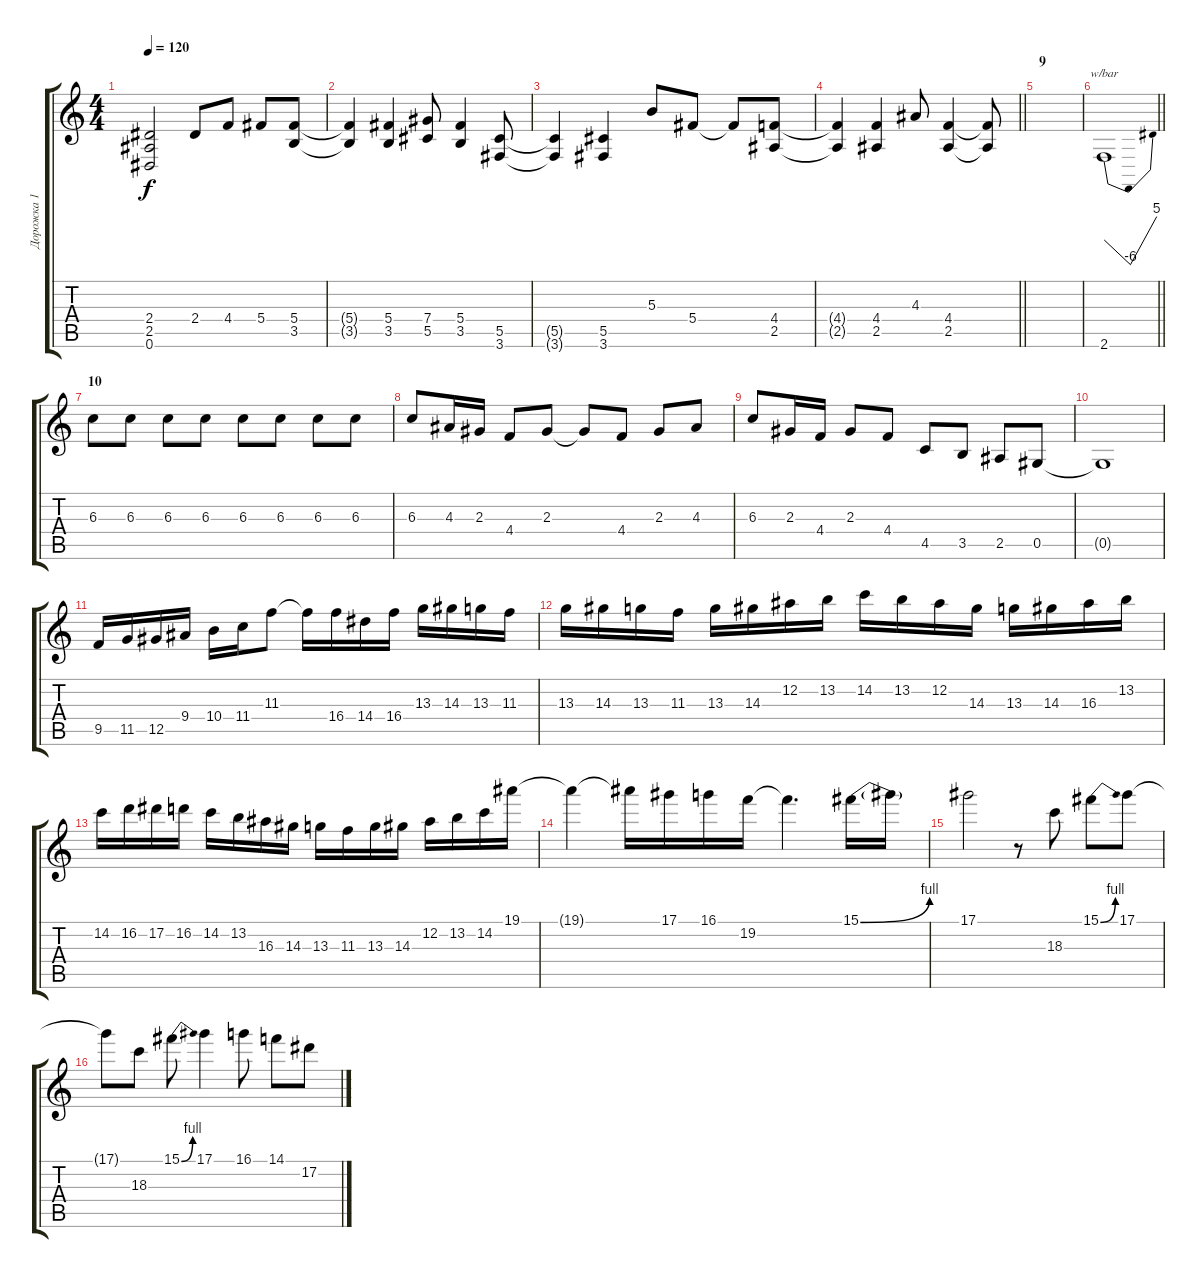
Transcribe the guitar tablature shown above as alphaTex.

\track ("Дорожка 1" "Дорожка 1") {instrument distortionguitar}
\staff {score tabs}
\tuning (Eb4 Bb3 Gb3 Db3 Ab2 Eb2) {hide}
\ts (4 4)
\tempo 120
\clef g2
\ks c
(2.4{t} 2.5{t} 0.6{t}).2{dy f} 2.4.8 4.4.8 5.4.8 (5.4 3.5).8 |
(5.4{t} 3.5{t}).4 (5.4 3.5).4 (7.4 5.5).8 (5.4 3.5).4 (5.5 3.6).8 |
(5.5{t} 3.6{t}).4 (5.5 3.6).4 5.3.8 5.4.8 5.4{t}.8 (4.4 2.5).8 |
\barLineRight lightlight
(4.4{t} 2.5{t}).4 (4.4 2.5).4 4.3.8 (4.4 2.5).4 (4.4{t} 2.5{t}).8 |
\section ("" "9")
|
\barLineRight lightlight
2.6.1{tbe (dip default 0 0 15 -24 30 -24 60 20) volume 14 balance 8} |
\section ("" "10")
6.3.8 6.3.8 6.3.8 6.3.8 6.3.8 6.3.8 6.3.8 6.3.8 |
6.3.8 4.3.16 2.3.16 4.4.8 2.3.8 2.3{t}.8 4.4.8 2.3.8 4.3.8 |
6.3.8 2.3.16 4.4.16 2.3.8 4.4.8 4.5.8 3.5.8 2.5.8 0.5.8 |
0.5{t}.1 |
9.5.16 11.5.16 12.5.16 9.4.16 10.4.16 11.4.16 11.3.8 11.3{t}.16 16.4.16 14.4.16 16.4.16 13.3.16 14.3.16 13.3.16 11.3.16 |
13.3.16 14.3.16 13.3.16 11.3.16 13.3.16 14.3.16 12.2.16 13.2.16 14.2.16 13.2.16 12.2.16 14.3.16 13.3.16 14.3.16 16.3.16 13.2.16 |
14.2.16 16.2.16 17.2.16 16.2.16 14.2.16 13.2.16 16.3.16 14.3.16 13.3.16 11.3.16 13.3.16 14.3.16 12.2.16 13.2.16 14.2.16 19.1.16 |
19.1{t}.4 19.1{t}.16 17.1.16 16.1.16 19.2.16 19.2{t}.4{d} 15.1{be (bend 0 0 60 4)}.16 15.1{t}.16 |
17.1.2 r.8 18.3.8 15.1{be (bend 0 0 60 4)}.8 17.1.8 |
17.1{t}.8 18.3.8 15.1{be (bend 0 0 60 4)}.8 17.1.4 16.1.8 14.1.8 17.2.8
